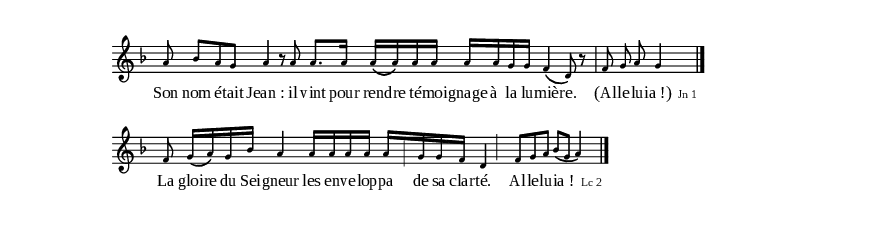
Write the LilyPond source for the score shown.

\version "2.10.0"
 \include "definitions.ly"
%\markup {AT 24 }

\relative a' { 
	\new Staff {
		\cadenzaOn
		\key f \major
		\set Staff.instrumentName = \markup{ \center-align { } }
		a8 
		\times 2/3 { bes[ a g] }
		a4 \pespace r8 a a8.[ a16] a[\( a\) a a] a16[ a g g] f4\( d8\) r
		\barre 
		\times 2/3 { f g a }
		g4
		\endBar
	}

	\addlyrics {
		Son nom é -- tait "Jean :" il vint pour ren -- dre té -- moi -- gnage à  la lu -- miè -- re. "(Al" -- le -- lu -- "ia !)"
 		\markup { \citation #"Jn 1" } }
	
	
}


\relative a' { 
	\new Staff {
		\cadenzaOn
		\key f \major
		\set Staff.instrumentName = \markup{ \center-align { } }
		f8
		g16[\( a\) g bes] a4
		a16[ a a a]
		a16[\cesurebasse \pespace  g g f] d4 \cesure\pespace 
		\times 2/3 {f8[ g a]} bes[\( g] a4\) 
		\endBar
	}

	\addlyrics {
		La gloi -- re du Sei -- gneur les en -- ve -- lop -- pa de sa clar -- té. "Al" -- le -- lu -- "ia !" _ _
 		\markup { \citation #"Lc 2" } }
	
	
}
